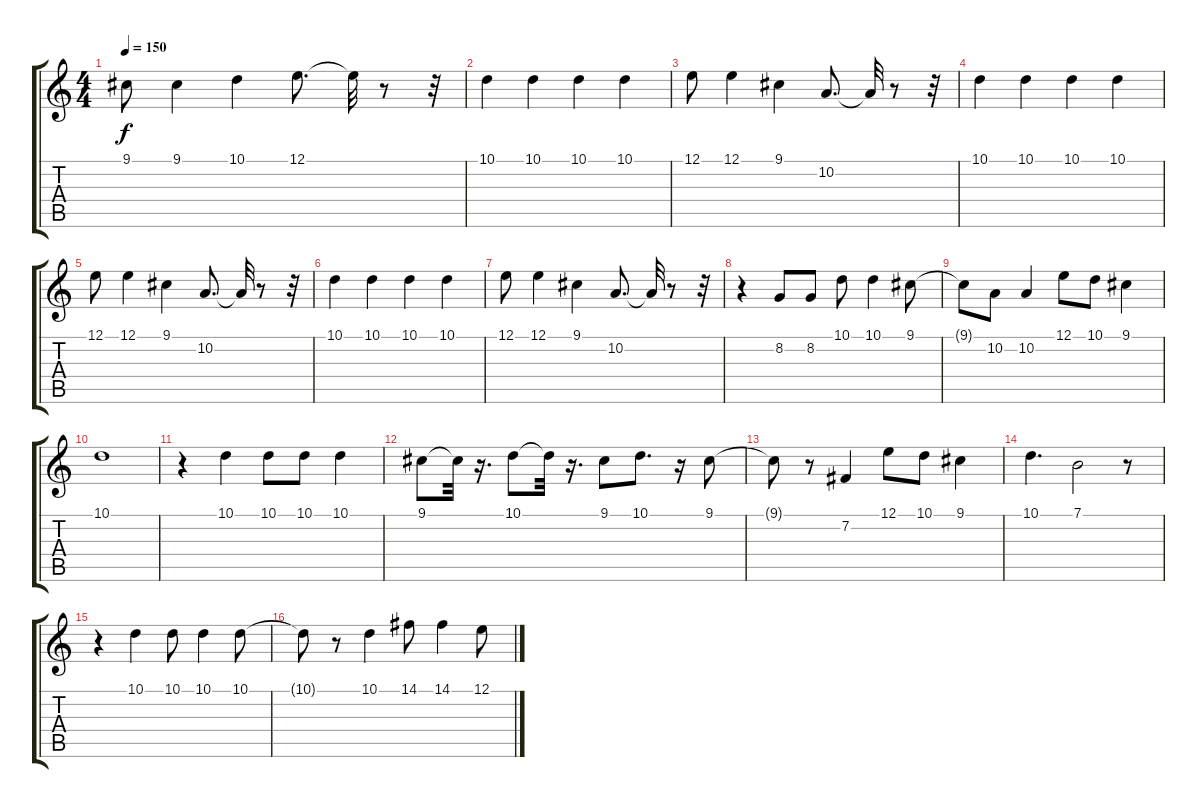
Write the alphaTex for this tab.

\track "" {instrument clarinet}
\staff {score tabs}
\tuning (E4 B3 G3 D3 A2 E2) {hide}
\ts (4 4)
\tempo 150
\clef g2
\ks c
9.1.8{dy f} 9.1.4 10.1.4 12.1.8{d} 12.1{t}.32 r.8 r.32 |
10.1.4 10.1.4 10.1.4 10.1.4 |
12.1.8 12.1.4 9.1.4 10.2.8{d} 10.2{t}.32 r.8 r.32 |
10.1.4 10.1.4 10.1.4 10.1.4 |
12.1.8 12.1.4 9.1.4 10.2.8{d} 10.2{t}.32 r.8 r.32 |
10.1.4 10.1.4 10.1.4 10.1.4 |
12.1.8 12.1.4 9.1.4 10.2.8{d} 10.2{t}.32 r.8 r.32 |
r.4 8.2.8 8.2.8 10.1.8 10.1.4 9.1.8 |
9.1{t}.8 10.2.8 10.2.4 12.1.8 10.1.8 9.1.4 |
10.1.1 |
r.4 10.1.4 10.1.8 10.1.8 10.1.4 |
9.1.8 9.1{t}.32 r.16{d} 10.1.8 10.1{t}.32 r.16{d} 9.1.8 10.1.8{d} r.16 9.1.8 |
9.1{t}.8 r.8 7.2.4 12.1.8 10.1.8 9.1.4 |
10.1.4{d} 7.1.2 r.8 |
r.4 10.1.4 10.1.8 10.1.4 10.1.8 |
10.1{t}.8 r.8 10.1.4 14.1.8 14.1.4 12.1.8
